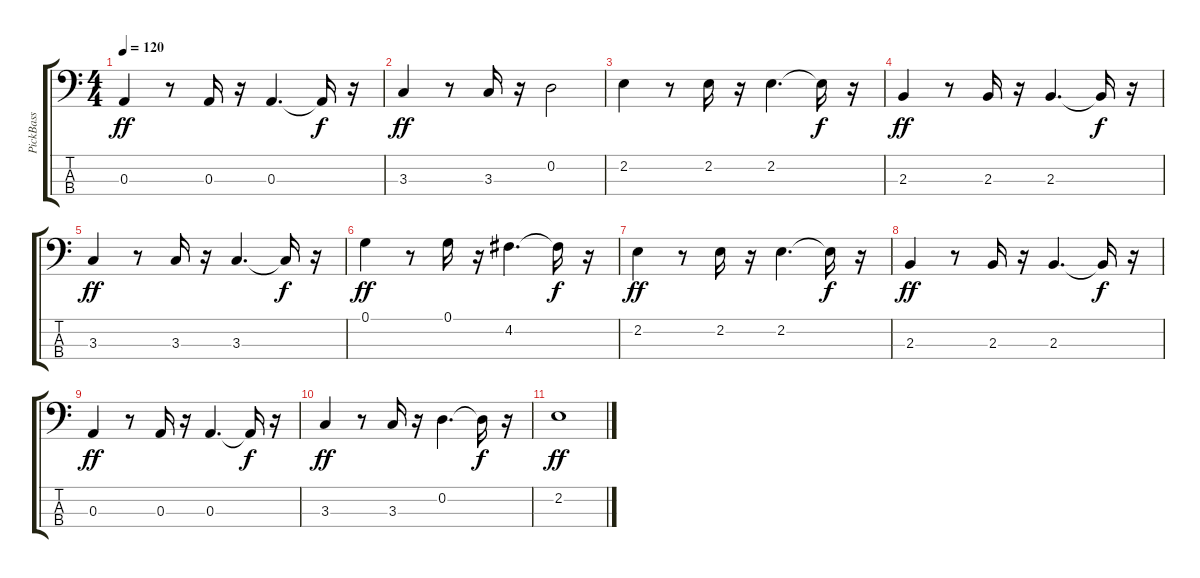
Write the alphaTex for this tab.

\track ("PickBass" "PickBass") {instrument electricbasspick}
\staff {score tabs}
\tuning (G2 D2 A1 E1) {hide}
\ts (4 4)
\tempo 120
\clef f4
\ks c
0.3.4{dy ff} r.8 0.3.16 r.16 0.3.4{d} 0.3{t}.16{dy f} r.16 |
3.3.4{dy ff} r.8 3.3.16 r.16 0.2.2 |
2.2.4 r.8 2.2.16 r.16 2.2.4{d} 2.2{t}.16{dy f} r.16 |
2.3.4{dy ff} r.8 2.3.16 r.16 2.3.4{d} 2.3{t}.16{dy f} r.16 |
3.3.4{dy ff} r.8 3.3.16 r.16 3.3.4{d} 3.3{t}.16{dy f} r.16 |
0.1.4{dy ff} r.8 0.1.16 r.16 4.2.4{d} 4.2{t}.16{dy f} r.16 |
2.2.4{dy ff} r.8 2.2.16 r.16 2.2.4{d} 2.2{t}.16{dy f} r.16 |
2.3.4{dy ff} r.8 2.3.16 r.16 2.3.4{d} 2.3{t}.16{dy f} r.16 |
0.3.4{dy ff} r.8 0.3.16 r.16 0.3.4{d} 0.3{t}.16{dy f} r.16 |
3.3.4{dy ff} r.8 3.3.16 r.16 0.2.4{d} 0.2{t}.16{dy f} r.16 |
2.2.1{dy ff}
